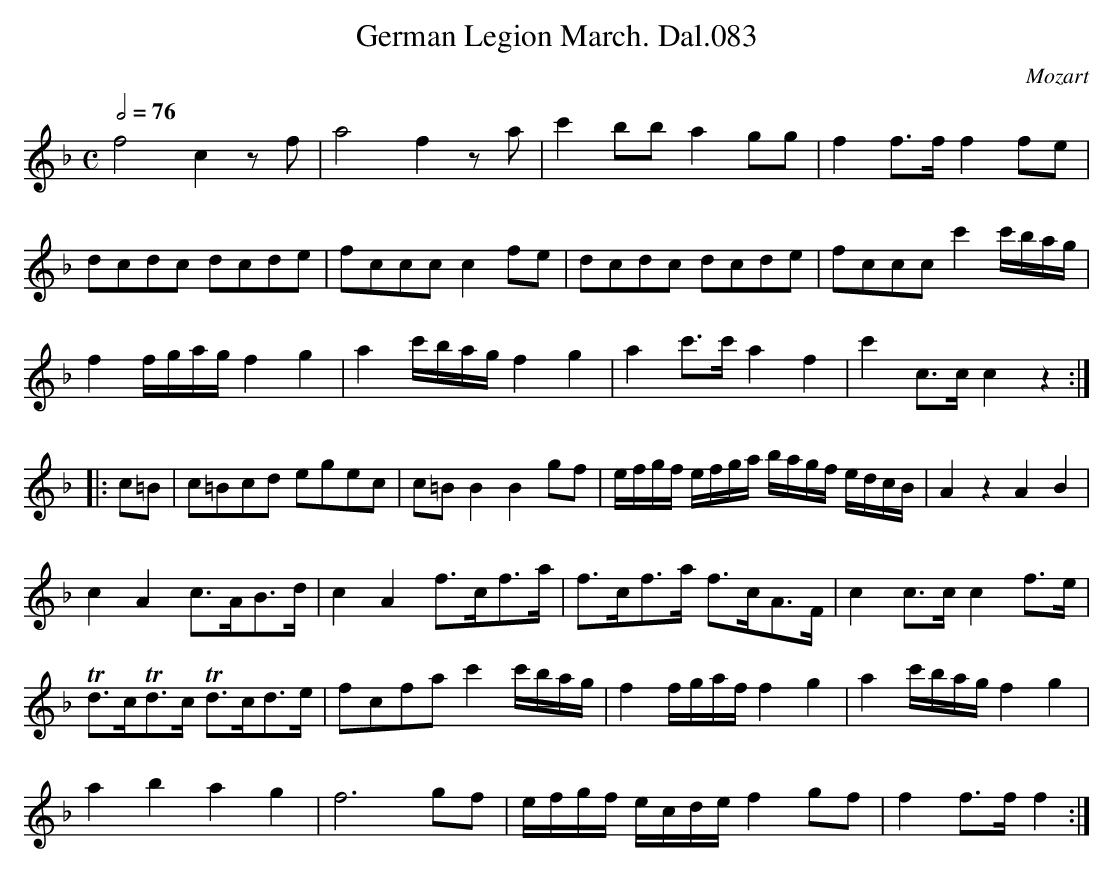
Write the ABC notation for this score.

X:1
T:German Legion March. Dal.083
C:Mozart
Q:1/2=76
M:C
L:1/8
K:F Major
f4c2z1f|a4f2z1a|c'2bba2gg|f2f>ff2fe|
dcdc dcde|fcccc2fe|dcdc dcde|fccc c'2c'/b/a/g/|
f2f/g/a/g/f2g2|a2c'/b/a/g/f2g2|a2c'>c'a2f2|c'2c>c c2 z2:|
|:c=B|c=Bcd egec|c=BB2B2gf|e/f/g/f/ e/f/g/a/ b/a/g/f/ e/d/c/B/|A2 z2 A2B2|
c2A2 c>AB>d|c2A2f>cf>a|f>cf>a f>cA>F|c2c>c c2f>e|
!trill!d>c!trill!d>c !trill!d>cd>e|fcfa c'2 c'/b/a/g/|f2f/g/a/f/ f2g2|a2c'/b/a/g/ f2g2|
a2b2a2g2|f6gf|e/f/g/f/ e/c/d/e/ f2gf|f2f>f f2:|
